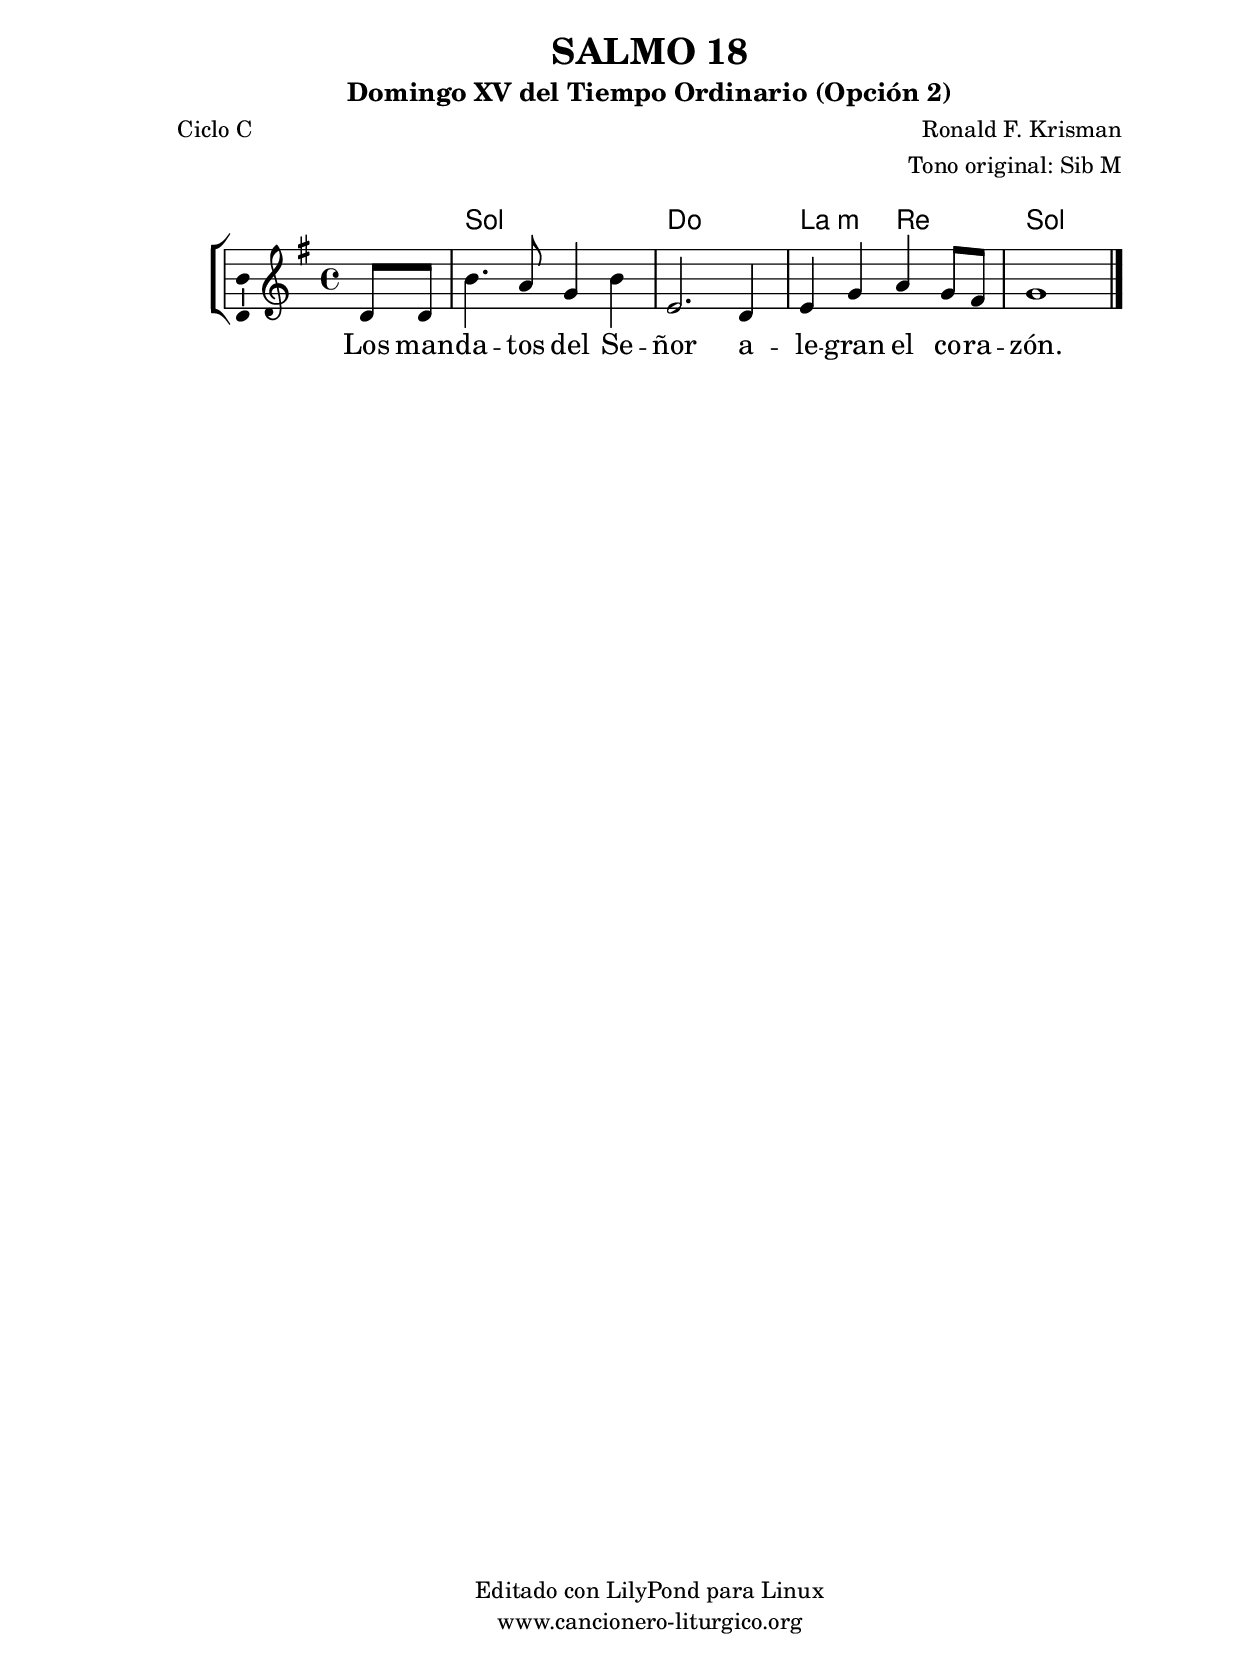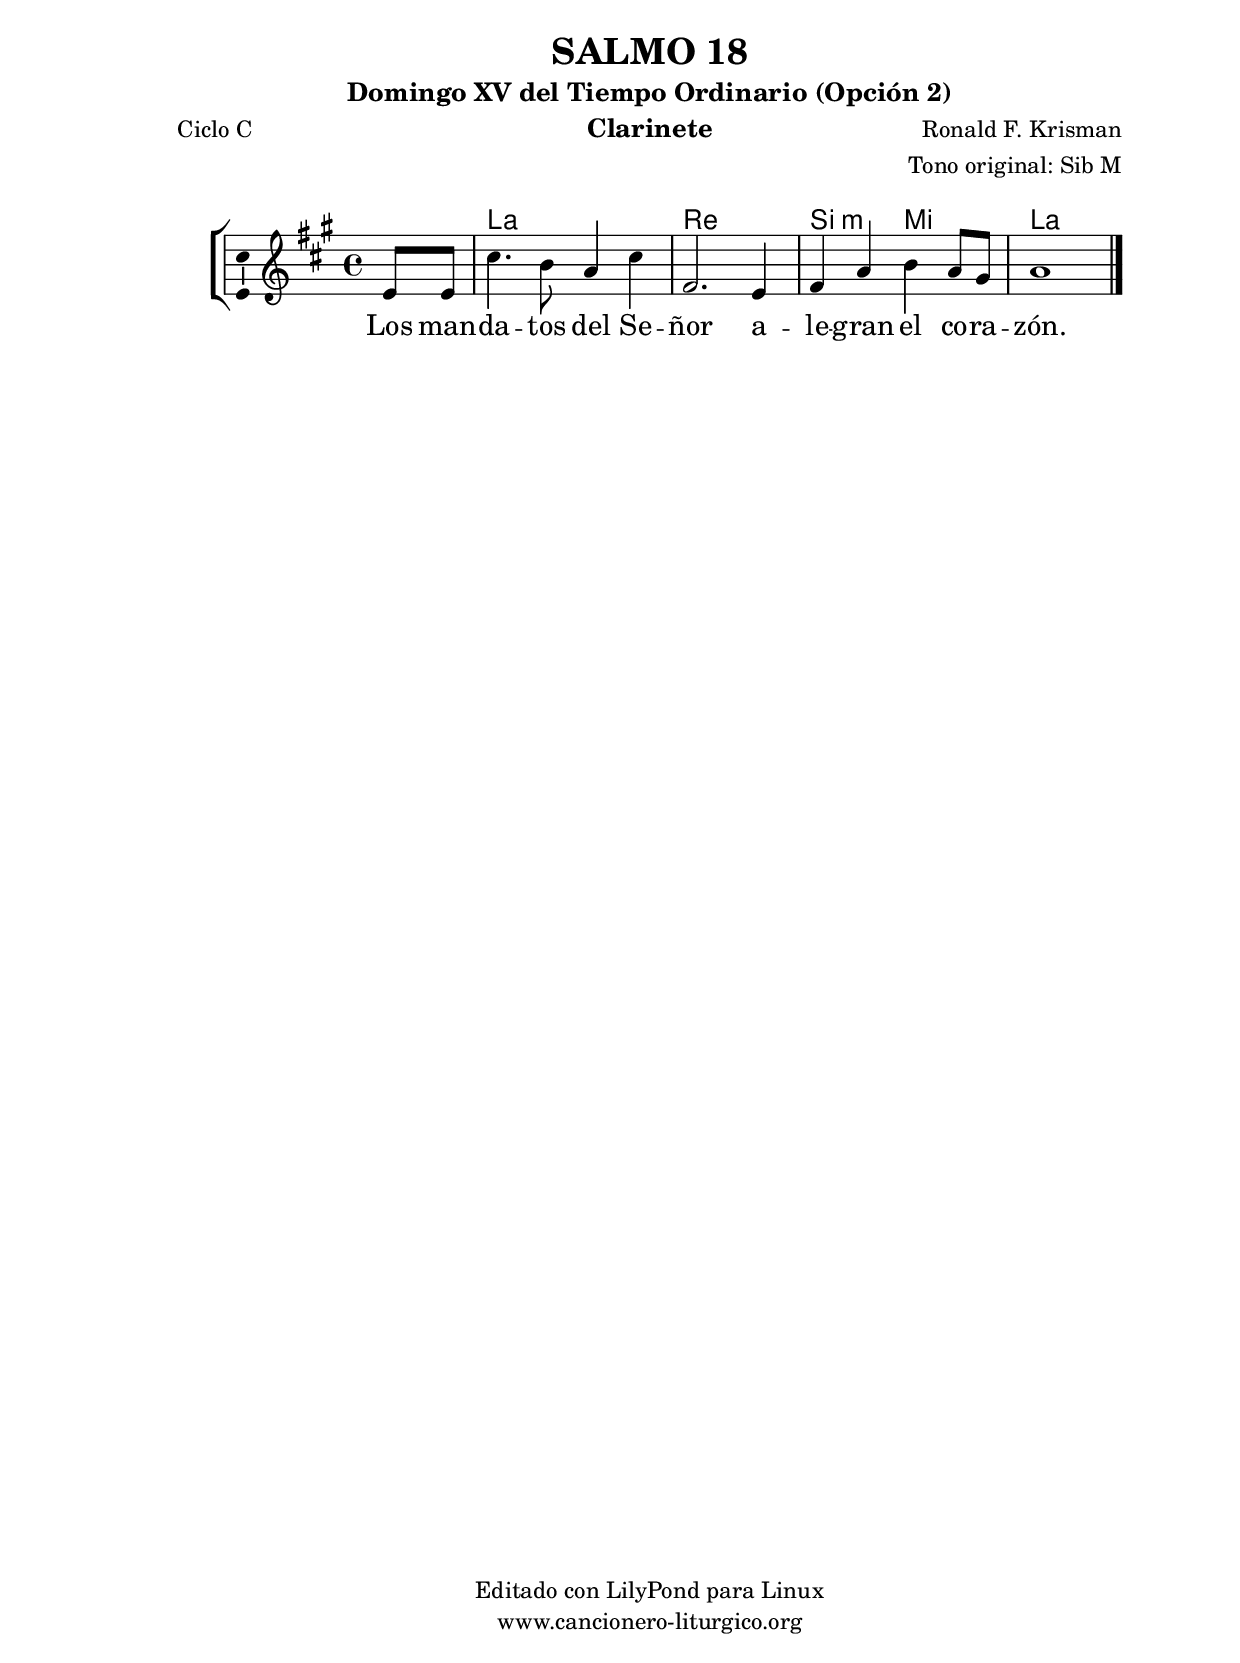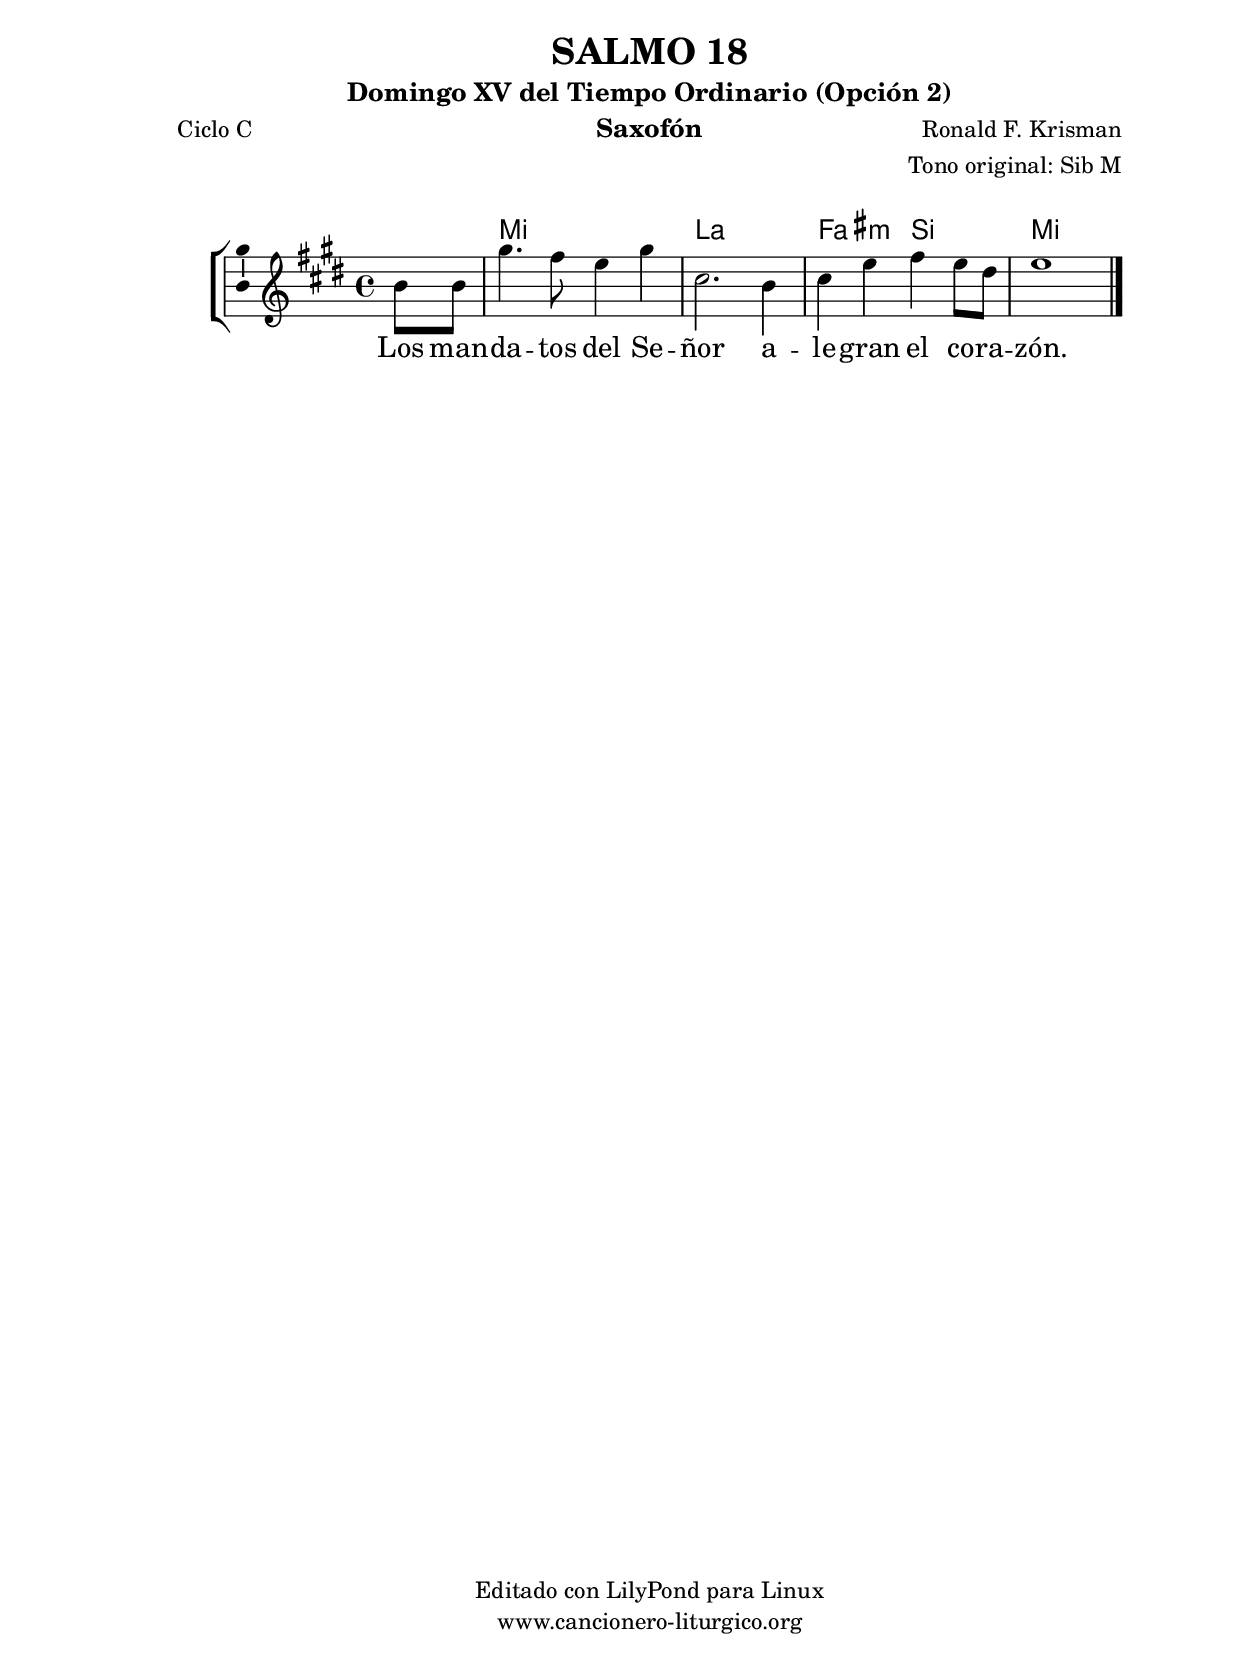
%
%para convertir .midi en .wav:
%timidity filename.midi -Ow -o finename.wav
%
%
%Para convertir de .wav a .mp3:
%lame -h -m j filename.wav
%
%
%para escuchar el midi:
%timidity nombrefichero.midi
%


%versión de lilypond para la que se ha escrito esta partitura:
\version "2.16.0"

	%Tamaño papel
	#(set-default-paper-size "a4")
	%Tamaño partitura
	#(set-global-staff-size 20)
	%No responde al pulsar sobre una nota
	#(ly:set-option 'point-and-click #f)

%parámetros del encabezamiento:
\header {
	title = "SALMO 18"
	subtitle = "Domingo XV del Tiempo Ordinario (Opción 2)"
	composer = "Ronald F. Krisman"
	poet = "Ciclo C"
	meter = ""
	arranger = "Tono original: Sib M"
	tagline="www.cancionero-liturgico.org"
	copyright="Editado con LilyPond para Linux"
	}

%parámetros asociados al papel:
\paper  {
	oddHeaderMarkup = \markup {\fill-line { \on-the-fly #not-first-page \fromproperty #'header:title \on-the-fly #not-first-page \fromproperty #'header:composer }}
	evenHeaderMarkup = \markup {\fill-line { \fromproperty #'header:composer \fromproperty #'header:title }}
	#(set-paper-size "a4")
	print-page-number = ##f
	first-page-number = 1
	print-first-page-number = ##f
%	head-separation = 3.0 \cm
	top-margin = 2.0 \cm
	bottom-margin = 0.5\cm
%%%	bottom-margin = -1.0\cm
	left-margin = 3.0 \cm
	line-width = 16.0 \cm 
	indent = 8\mm
	interscoreline = 2.\mm
	between-system-space = 15\mm
%	para que las partituras no llenen la hoja:
	ragged-bottom = ##t
%	idem para la última hoja:
	ragged-last-bottom = ##f
%	para que las partituras llenen el ancho del papel:
	ragged-last = ##f
	after-title-space = 2.5 \cm
%page-count=1
%system-count=2

	%Flexible Vertical Spacing
%	markup-markup-spacing =
%	#'((basic-distance . 15) (minimum-distance . 15) (padding . 3))
	markup-system-spacing =
	#'((basic-distance . 15) (minimum-distance . 15) (padding . 3))
	system-system-spacing =
	#'((basic-distance . 15) (minimum-distance . 15) (padding . 3))
	score-system-spacing =
	#'((basic-distance . 15) (minimum-distance . 15) (padding . 5))
%	top-system-spacing = % header
%	#'((basic-distance . 8) (minimum-distance . 0) (padding . 3))
%	top-markup-spacing =
%	#'((basic-distance . 20) (minimum-distance . 20) (padding . 3))
	last-bottom-spacing = % footer
	#'((basic-distance . 5) (minimum-distance . 5) (padding . 3))
%	score-markup-spacing =
%	#'((basic-distance . 16) (minimum-distance . 13) (padding . 3))

	}


%parámetros que afectan a toda la partitura:
global =  {
	%clave de sol (G):
	\clef G
	%armadura:
	\transpose bes g
	\key bes \major
	\tempo 4=100
	\set Score.tempoHideNote = ##t
	}


acordes = {
	\italianChords
	\chordmode {
	\transpose bes g
{

s4
bes1 ees c2:m f bes1

	}
	}
}

melodia = 
	\transpose bes g
{
	\relative c'{

\time 4/4
\partial4
f8 f
d'4. c8 bes4 d
g,2. f4
g4 bes c bes8 a
bes1

	\bar "|."
	}
	}


texto = \lyricmode {
Los man -- da -- tos del Se -- ñor
a -- le -- gran el co -- ra -- zón.
	}


acordesStaff = \context ChordNames = acordesStaff <<
	\set chordChanges = ##t
	\acordes
	>>


vozStaff = \context Voice = vozStaff
\with {\consists "Ambitus_engraver"}
<<
%	\set Staff.instrumentName = ""
%	\set Staff.shortInstrumentName = ""
%	\set Staff.midiInstrument = #"clarinet"
%	\set Staff.midiInstrument = #"cello"
%	\set Staff.midiInstrument = #"flute"
	\set Staff.midiInstrument = #"electric guitar (jazz)"
%	\set Staff.midiInstrument = #"english horn"
%	\set Staff.midiInstrument = #"violin"
%	\set Staff.midiInstrument = #"glockenspiel"
	\set Staff.midiMinimumVolume = #0.7
	\set Staff.midiMaximumVolume = #0.9
	\global
	\melodia
	>>


textoStaff = \context Lyrics = textoStaff <<
	\lyricsto vozStaff \texto
	>>

\book {
	\score {
		\context ChoirStaff {
			\override StaffGroup.SystemStartBracket #'collapse-height = #1
			\override Score.SystemStartBar #'collapse-height = #1
			<<
			\acordesStaff
			\vozStaff
			\textoStaff
			>>
			}
		\layout {
	    		\context {
				\Lyrics
				\override LyricText #'font-size = #2
				}
	   		 \context {
				\Score
				%fontSize = #3
				\override StaffSymbol #'staff-space = #(magstep +3)
				%\override Beam #'thickness = #0.55
				%\override SpacingSpanner #'spacing-increment = #1.0
				%\override Slur #'height-limit = #1.5
				}
			}
		}
	\score {
		\unfoldRepeats
		\context ChoirStaff {
			<<
			\acordesStaff
			\vozStaff
			>>
			}
		\midi {
	  		\context {
	  			\Score
				tempoWholesPerMinute = #(ly:make-moment 70 4)
				}
			}
		}
	}

%Partitura para clarinete
#(define output-suffix "C")
\book {
	\header{
		instrument = "Clarinete"
		}
	\score {
		\context ChoirStaff {
			\override StaffGroup.SystemStartBracket #'collapse-height = #1
			\override Score.SystemStartBar #'collapse-height = #1
\transpose c d
			<<
			\acordesStaff
			\vozStaff
			\textoStaff
			>>
			}
		\layout {
	    		\context {
				\Lyrics
				\override LyricText #'font-size = #2
				}
	   		 \context {
				\Score
				%fontSize = #3
				\override StaffSymbol #'staff-space = #(magstep +3)
				%\override Beam #'thickness = #0.55
				%\override SpacingSpanner #'spacing-increment = #1.0
				%\override Slur #'height-limit = #1.5
				}
			}
		}
	}

%Partitura para saxofón
#(define output-suffix "S")
\book {
	\header{
		instrument = "Saxofón"
		}
	\score {
		\context ChoirStaff {
			\override StaffGroup.SystemStartBracket #'collapse-height = #1
			\override Score.SystemStartBar #'collapse-height = #1
\transpose c a
			<<
			\acordesStaff
			\vozStaff
			\textoStaff
			>>
			}
		\layout {
	    		\context {
				\Lyrics
				\override LyricText #'font-size = #2
				}
	   		 \context {
				\Score
				%fontSize = #3
				\override StaffSymbol #'staff-space = #(magstep +3)
				%\override Beam #'thickness = #0.55
				%\override SpacingSpanner #'spacing-increment = #1.0
				%\override Slur #'height-limit = #1.5
				}
			}
		}
	}

